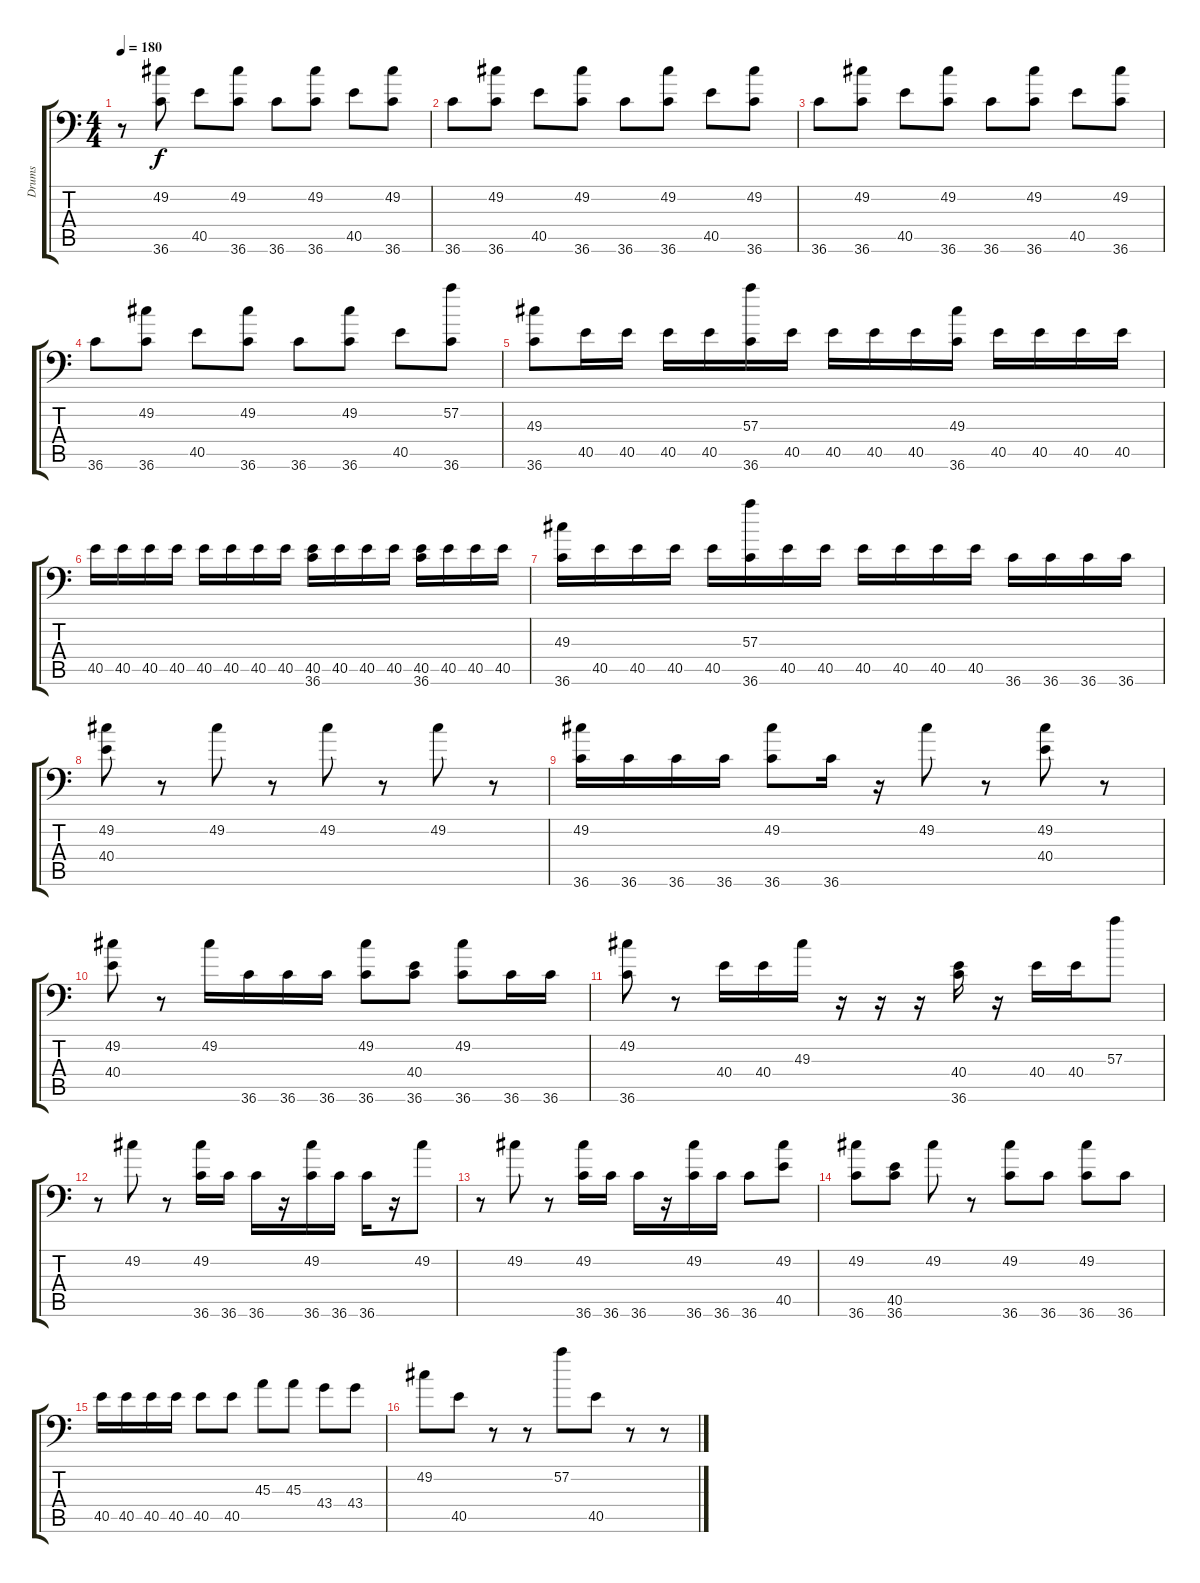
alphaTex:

\track ("Drums" "Drums") {instrument acousticgrandpiano}
\staff {score tabs}
\tuning (C-1 C-1 C-1 C-1 C-1 C-1) {hide}
\ts (4 4)
\tempo 180
\clef f4
\ks c
r.8{dy f} (49.2 36.6).8 40.5.8 (49.2 36.6).8 36.6.8 (49.2 36.6).8 40.5.8 (49.2 36.6).8 |
36.6.8 (49.2 36.6).8 40.5.8 (49.2 36.6).8 36.6.8 (49.2 36.6).8 40.5.8 (49.2 36.6).8 |
36.6.8 (49.2 36.6).8 40.5.8 (49.2 36.6).8 36.6.8 (49.2 36.6).8 40.5.8 (49.2 36.6).8 |
36.6.8 (49.2 36.6).8 40.5.8 (49.2 36.6).8 36.6.8 (49.2 36.6).8 40.5.8 (57.2 36.6).8 |
(49.3 36.6).8 40.5.16 40.5.16 40.5.16 40.5.16 (57.3 36.6).16 40.5.16 40.5.16 40.5.16 40.5.16 (49.3 36.6).16 40.5.16 40.5.16 40.5.16 40.5.16 |
40.5.16 40.5.16 40.5.16 40.5.16 40.5.16 40.5.16 40.5.16 40.5.16 (40.5 36.6).16 40.5.16 40.5.16 40.5.16 (40.5 36.6).16 40.5.16 40.5.16 40.5.16 |
(49.3 36.6).16 40.5.16 40.5.16 40.5.16 40.5.16 (57.3 36.6).16 40.5.16 40.5.16 40.5.16 40.5.16 40.5.16 40.5.16 36.6.16 36.6.16 36.6.16 36.6.16 |
(49.2 40.4).8 r.8 49.2.8 r.8 49.2.8 r.8 49.2.8 r.8 |
(49.2 36.6).16 36.6.16 36.6.16 36.6.16 (49.2 36.6).8 36.6.16 r.16 49.2.8 r.8 (49.2 40.4).8 r.8 |
(49.2 40.4).8 r.8 49.2.16 36.6.16 36.6.16 36.6.16 (49.2 36.6).8 (40.4 36.6).8 (49.2 36.6).8 36.6.16 36.6.16 |
(49.2 36.6).8 r.8 40.4.16 40.4.16 49.3.16 r.16 r.16 r.16 (40.4 36.6).16 r.16 40.4.16 40.4.16 57.3.8 |
r.8 49.2.8 r.8 (49.2 36.6).16 36.6.16 36.6.16 r.16 (49.2 36.6).16 36.6.16 36.6.16 r.16 49.2.8 |
r.8 49.2.8 r.8 (49.2 36.6).16 36.6.16 36.6.16 r.16 (49.2 36.6).16 36.6.16 36.6.8 (49.2 40.5).8 |
(49.2 36.6).8 (40.5 36.6).8 49.2.8 r.8 (49.2 36.6).8 36.6.8 (49.2 36.6).8 36.6.8 |
40.5.16 40.5.16 40.5.16 40.5.16 40.5.8 40.5.8 45.3.8 45.3.8 43.4.8 43.4.8 |
49.2.8 40.5.8 r.8 r.8 57.2.8 40.5.8 r.8 r.8
